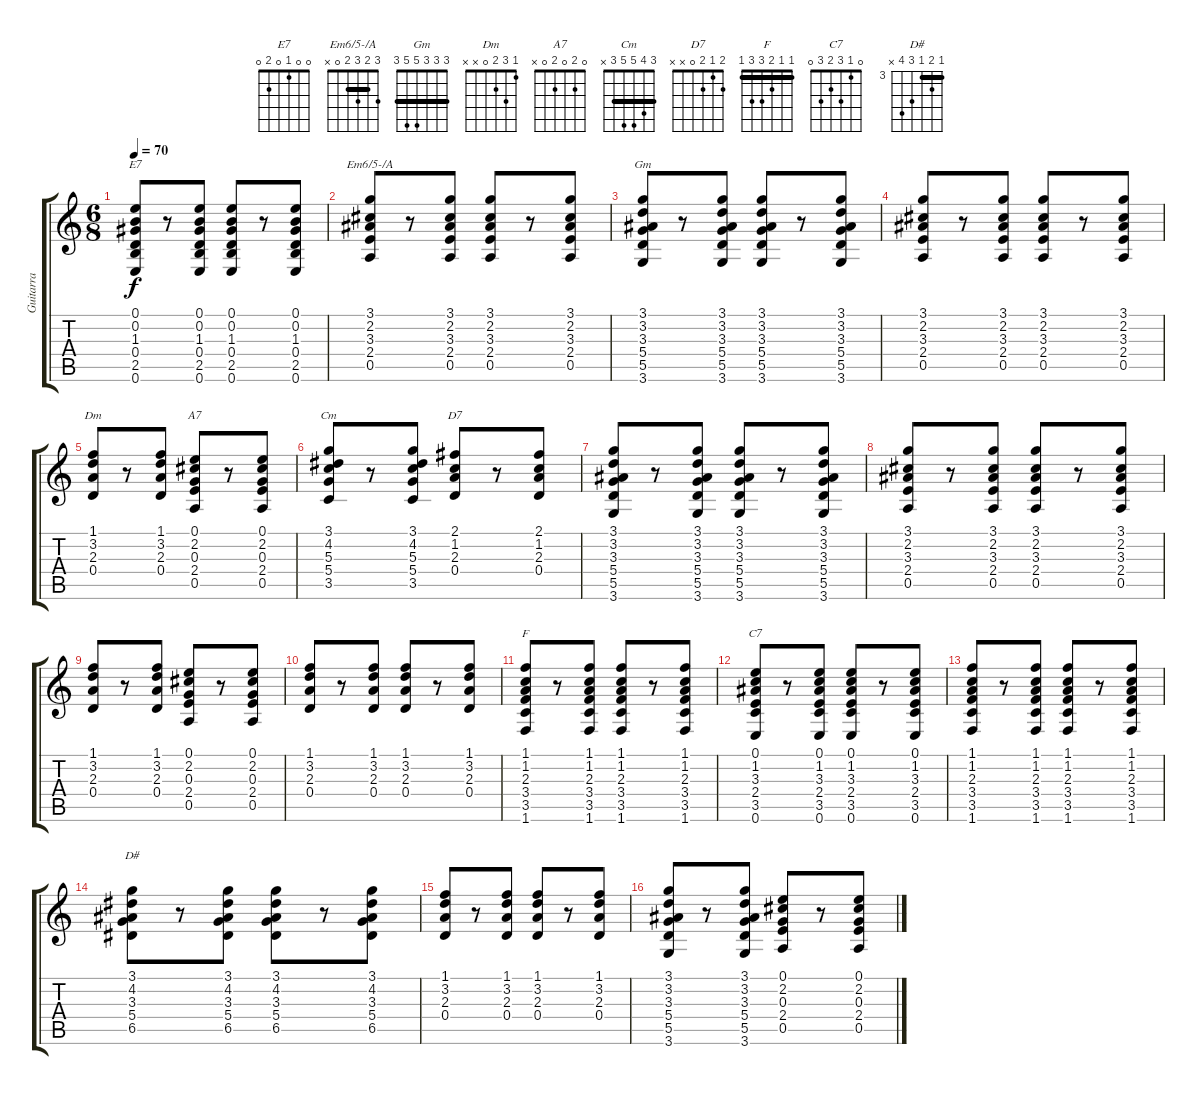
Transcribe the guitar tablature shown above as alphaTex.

\track ("Guitarra" "Guitarra") {instrument acousticguitarnylon}
\staff {score tabs}
\tuning (E4 B3 G3 D3 A2 E2) {hide}
\chord ("E7" 0 0 1 0 2 0)
\chord ("Em6/5-/A" 3 2 3 2 0 x) {barre 2}
\chord ("Gm" 3 3 3 5 5 3) {barre 3}
\chord ("Dm" 1 3 2 0 x x)
\chord ("A7" 0 2 0 2 0 x)
\chord ("Cm" 3 4 5 5 3 x) {barre 3}
\chord ("D7" 2 1 2 0 x x)
\chord ("F" 1 1 2 3 3 1) {barre 1}
\chord ("C7" 0 1 3 2 3 0)
\chord ("D#" 3 4 3 5 6 x) {firstfret 3 barre 3}
\ts (6 8)
\tempo 70
\clef g2
\ks c
(0.1 0.2 1.3 0.4 2.5 0.6).8{ch "E7" dy f} r.8 (0.1 0.2 1.3 0.4 2.5 0.6).8 (0.1 0.2 1.3 0.4 2.5 0.6).8 r.8 (0.1 0.2 1.3 0.4 2.5 0.6).8 |
(3.1 2.2 3.3 2.4 0.5).8{ch "Em6/5-/A"} r.8 (3.1 2.2 3.3 2.4 0.5).8 (3.1 2.2 3.3 2.4 0.5).8 r.8 (3.1 2.2 3.3 2.4 0.5).8 |
(3.1 3.2 3.3 5.4 5.5 3.6).8{ch "Gm"} r.8 (3.1 3.2 3.3 5.4 5.5 3.6).8 (3.1 3.2 3.3 5.4 5.5 3.6).8 r.8 (3.1 3.2 3.3 5.4 5.5 3.6).8 |
(3.1 2.2 3.3 2.4 0.5).8 r.8 (3.1 2.2 3.3 2.4 0.5).8 (3.1 2.2 3.3 2.4 0.5).8 r.8 (3.1 2.2 3.3 2.4 0.5).8 |
(1.1 3.2 2.3 0.4).8{ch "Dm"} r.8 (1.1 3.2 2.3 0.4).8 (0.1 2.2 0.3 2.4 0.5).8{ch "A7"} r.8 (0.1 2.2 0.3 2.4 0.5).8 |
(3.1 4.2 5.3 5.4 3.5).8{ch "Cm"} r.8 (3.1 4.2 5.3 5.4 3.5).8 (2.1 1.2 2.3 0.4).8{ch "D7"} r.8 (2.1 1.2 2.3 0.4).8 |
(3.1 3.2 3.3 5.4 5.5 3.6).8 r.8 (3.1 3.2 3.3 5.4 5.5 3.6).8 (3.1 3.2 3.3 5.4 5.5 3.6).8 r.8 (3.1 3.2 3.3 5.4 5.5 3.6).8 |
(3.1 2.2 3.3 2.4 0.5).8 r.8 (3.1 2.2 3.3 2.4 0.5).8 (3.1 2.2 3.3 2.4 0.5).8 r.8 (3.1 2.2 3.3 2.4 0.5).8 |
(1.1 3.2 2.3 0.4).8 r.8 (1.1 3.2 2.3 0.4).8 (0.1 2.2 0.3 2.4 0.5).8 r.8 (0.1 2.2 0.3 2.4 0.5).8 |
(1.1 3.2 2.3 0.4).8 r.8 (1.1 3.2 2.3 0.4).8 (1.1 3.2 2.3 0.4).8 r.8 (1.1 3.2 2.3 0.4).8 |
(1.1 1.2 2.3 3.4 3.5 1.6).8{ch "F"} r.8 (1.1 1.2 2.3 3.4 3.5 1.6).8 (1.1 1.2 2.3 3.4 3.5 1.6).8 r.8 (1.1 1.2 2.3 3.4 3.5 1.6).8 |
(0.1 1.2 3.3 2.4 3.5 0.6).8{ch "C7"} r.8 (0.1 1.2 3.3 2.4 3.5 0.6).8 (0.1 1.2 3.3 2.4 3.5 0.6).8 r.8 (0.1 1.2 3.3 2.4 3.5 0.6).8 |
(1.1 1.2 2.3 3.4 3.5 1.6).8 r.8 (1.1 1.2 2.3 3.4 3.5 1.6).8 (1.1 1.2 2.3 3.4 3.5 1.6).8 r.8 (1.1 1.2 2.3 3.4 3.5 1.6).8 |
(3.1 4.2 3.3 5.4 6.5).8{ch "D#"} r.8 (3.1 4.2 3.3 5.4 6.5).8 (3.1 4.2 3.3 5.4 6.5).8 r.8 (3.1 4.2 3.3 5.4 6.5).8 |
(1.1 3.2 2.3 0.4).8 r.8 (1.1 3.2 2.3 0.4).8 (1.1 3.2 2.3 0.4).8 r.8 (1.1 3.2 2.3 0.4).8 |
(3.1 3.2 3.3 5.4 5.5 3.6).8 r.8 (3.1 3.2 3.3 5.4 5.5 3.6).8 (0.1 2.2 0.3 2.4 0.5).8 r.8 (0.1 2.2 0.3 2.4 0.5).8
